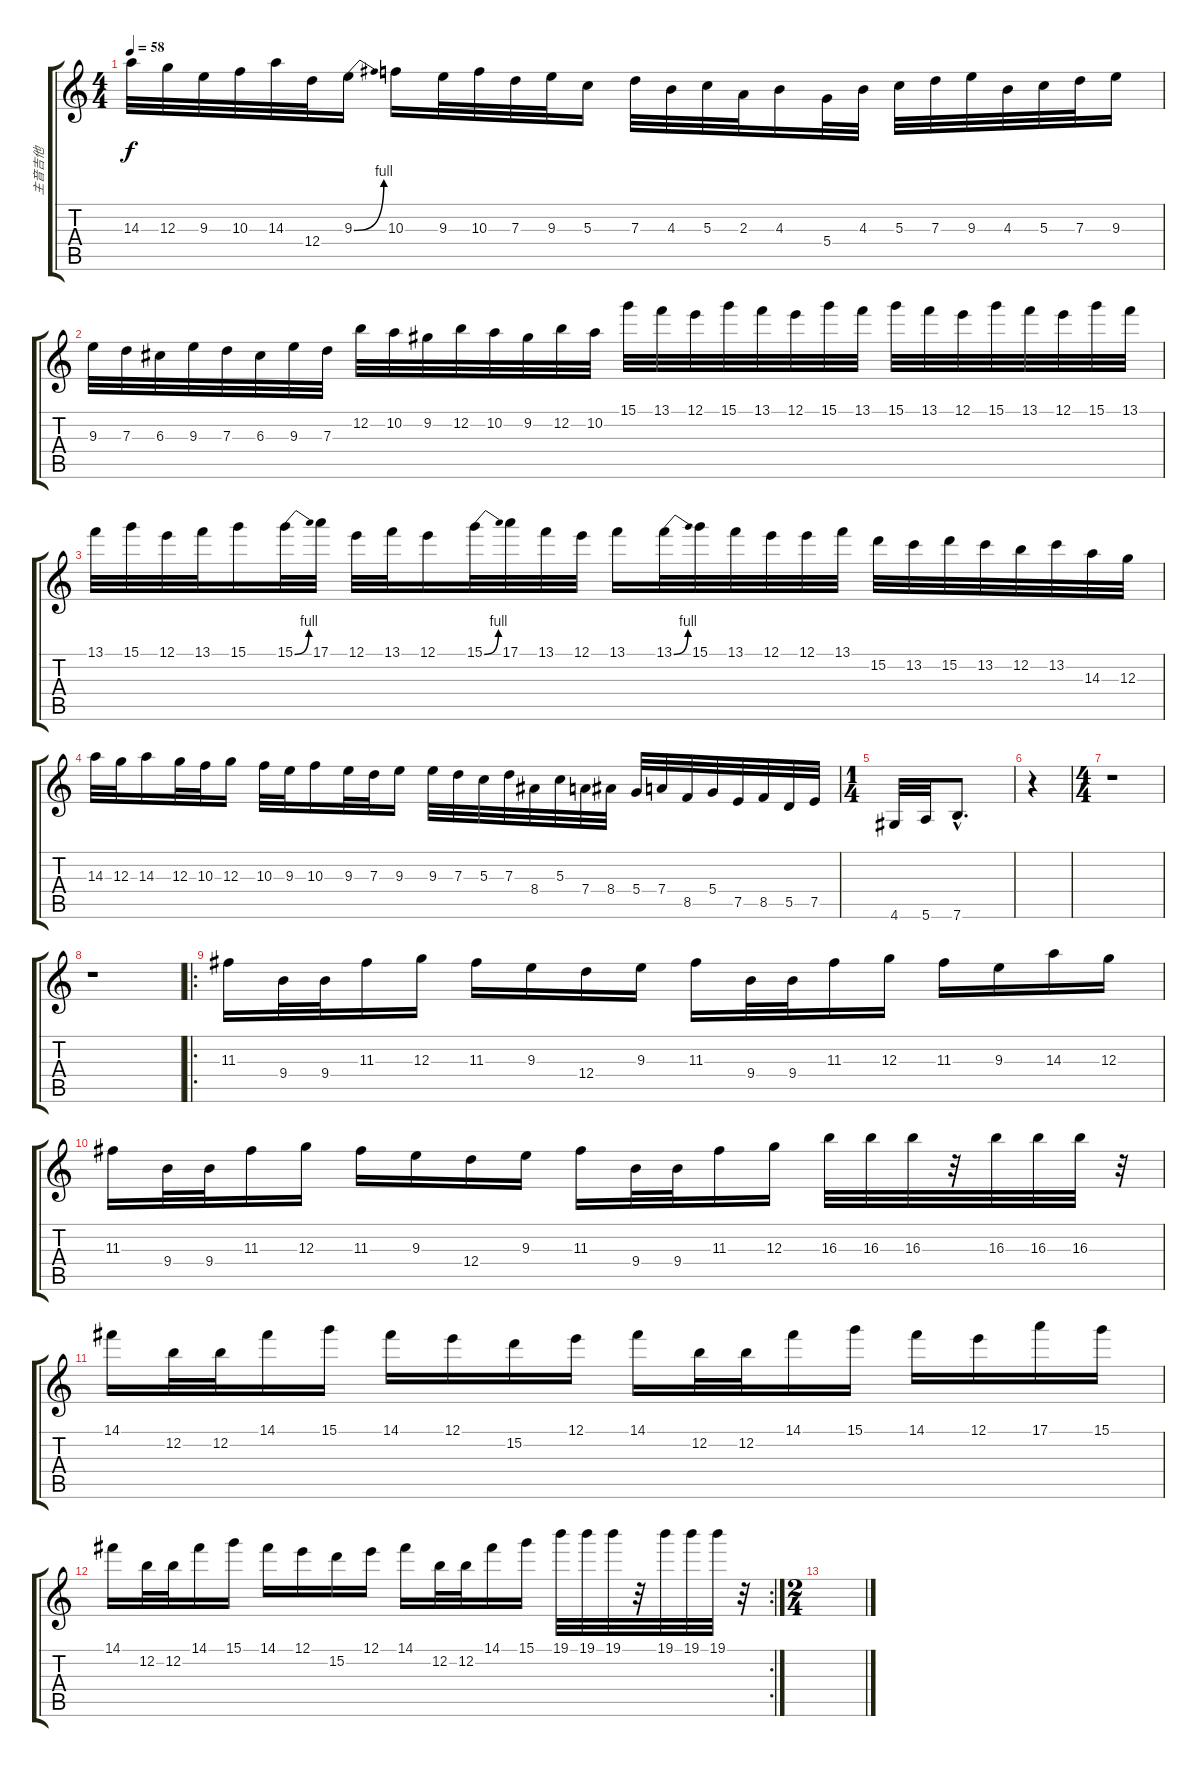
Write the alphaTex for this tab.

\track ("主音吉他" "主音吉他") {instrument distortionguitar}
\staff {score tabs}
\tuning (E4 B3 G3 D3 A2 E2) {hide}
\ts (4 4)
\tempo 58
\clef g2
\ks c
14.3.32{dy f} 12.3.32 9.3.32 10.3.32 14.3.32 12.4.32 9.3{be (bend 0 0 60 4)}.16 10.3.16 9.3.32 10.3.32 7.3.32 9.3.32 5.3.16 7.3.32 4.3.32 5.3.32 2.3.32 4.3.16 5.4.32 4.3.32 5.3.32 7.3.32 9.3.32 4.3.32 5.3.32 7.3.32 9.3.16 |
9.3.32 7.3.32 6.3.32 9.3.32 7.3.32 6.3.32 9.3.32 7.3.32 12.2.32 10.2.32 9.2.32 12.2.32 10.2.32 9.2.32 12.2.32 10.2.32 15.1.32 13.1.32 12.1.32 15.1.32 13.1.32 12.1.32 15.1.32 13.1.32 15.1.32 13.1.32 12.1.32 15.1.32 13.1.32 12.1.32 15.1.32 13.1.32 |
13.1.32 15.1.32 12.1.32 13.1.32 15.1.16 15.1{be (bend 0 0 60 4)}.32 17.1.32 12.1.32 13.1.32 12.1.16 15.1{be (bend 0 0 60 4)}.32 17.1.32 13.1.32 12.1.32 13.1.16 13.1{be (bend 0 0 60 4)}.32 15.1.32 13.1.32 12.1.32 12.1.32 13.1.32 15.2.32 13.2.32 15.2.32 13.2.32 12.2.32 13.2.32 14.3.32 12.3.32 |
14.3.32 12.3.32 14.3.16 12.3.32 10.3.32 12.3.16 10.3.32 9.3.32 10.3.16 9.3.32 7.3.32 9.3.16 9.3.32 7.3.32 5.3.32 7.3.32 8.4.32 5.3.32 7.4.32 8.4.32 5.4.32 7.4.32 8.5.32 5.4.32 7.5.32 8.5.32 5.5.32 7.5.32 |
\ts (1 4)
4.6.32 5.6.32 7.6{hac}.8{d} |
r.4 |
\ts (4 4)
r.1 |
r.1 |
\ro
11.3.16 9.4.32 9.4.32 11.3.16 12.3.16 11.3.16 9.3.16 12.4.16 9.3.16 11.3.16 9.4.32 9.4.32 11.3.16 12.3.16 11.3.16 9.3.16 14.3.16 12.3.16 |
11.3.16 9.4.32 9.4.32 11.3.16 12.3.16 11.3.16 9.3.16 12.4.16 9.3.16 11.3.16 9.4.32 9.4.32 11.3.16 12.3.16 16.3.32 16.3.32 16.3.32 r.32 16.3.32 16.3.32 16.3.32 r.32 |
14.1.16 12.2.32 12.2.32 14.1.16 15.1.16 14.1.16 12.1.16 15.2.16 12.1.16 14.1.16 12.2.32 12.2.32 14.1.16 15.1.16 14.1.16 12.1.16 17.1.16 15.1.16 |
\rc 2
14.1.16 12.2.32 12.2.32 14.1.16 15.1.16 14.1.16 12.1.16 15.2.16 12.1.16 14.1.16 12.2.32 12.2.32 14.1.16 15.1.16 19.1.32 19.1.32 19.1.32 r.32 19.1.32 19.1.32 19.1.32 r.32 |
\ts (2 4)
